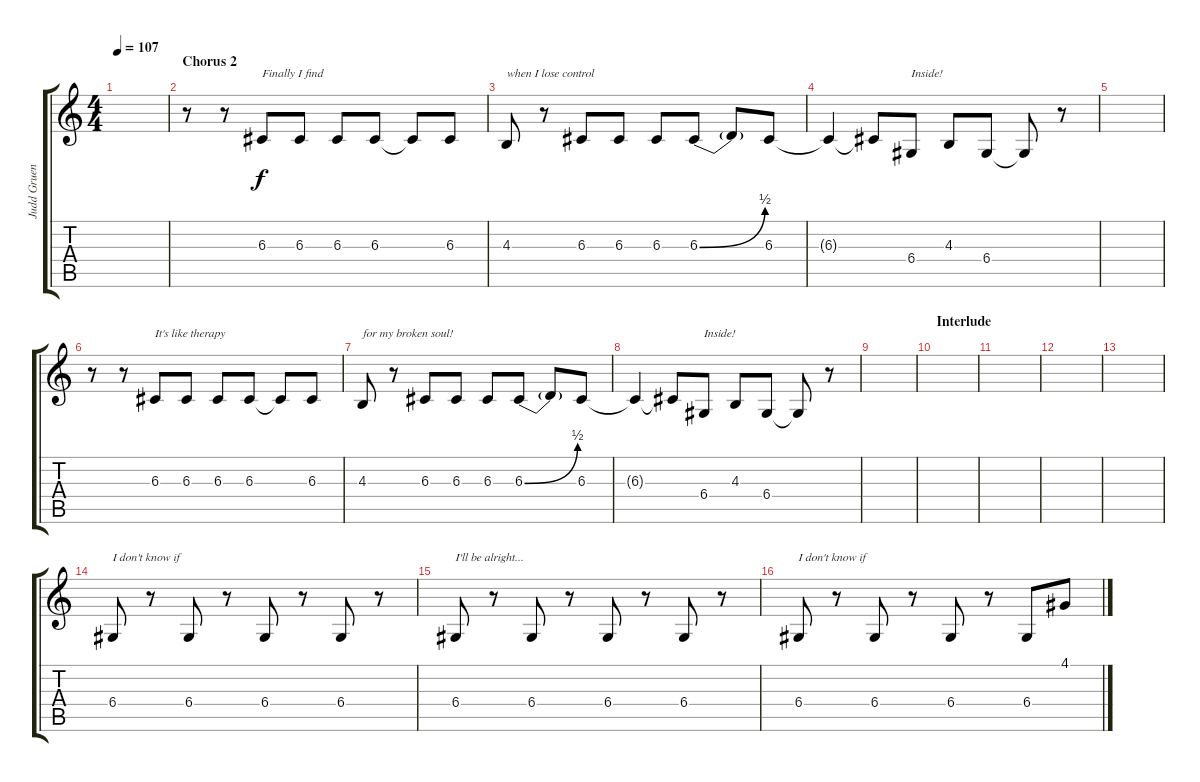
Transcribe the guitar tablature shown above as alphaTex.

\track ("Judd Gruenbaum (Vocals)" "Judd Gruen") {instrument viola}
\staff {score tabs}
\tuning (E4 B3 G3 D3 A2 E2) {hide}
\ts (4 4)
\tempo 107
\clef g2
\ks c
|
\section ("" "Chorus 2")
r.8 r.8 6.3.8{txt "Finally I find"} 6.3.8 6.3.8 6.3.8 6.3{t}.8 6.3.8 |
4.3.8{txt "when I lose control"} r.8 6.3.8 6.3.8 6.3.8 6.3{be (bend 0 0 60 2)}.8 6.3{t}.8 6.3.8 |
6.3{t}.4 6.3{t}.8 6.4.8{txt "Inside!"} 4.3.8 6.4.8 6.4{t}.8 r.8 |
|
r.8 r.8 6.3.8{txt "It's like therapy"} 6.3.8 6.3.8 6.3.8 6.3{t}.8 6.3.8 |
4.3.8{txt "for my broken soul!"} r.8 6.3.8 6.3.8 6.3.8 6.3{be (bend 0 0 60 2)}.8 6.3{t}.8 6.3.8 |
6.3{t}.4 6.3{t}.8 6.4.8{txt "Inside!"} 4.3.8 6.4.8 6.4{t}.8 r.8 |
|
\section ("" "Interlude")
|
|
|
|
6.4.8{txt "I don't know if"} r.8 6.4.8 r.8 6.4.8 r.8 6.4.8 r.8 |
6.4.8{txt "I'll be alright..."} r.8 6.4.8 r.8 6.4.8 r.8 6.4.8 r.8 |
6.4.8{txt "I don't know if"} r.8 6.4.8 r.8 6.4.8 r.8 6.4.8 4.1.8
